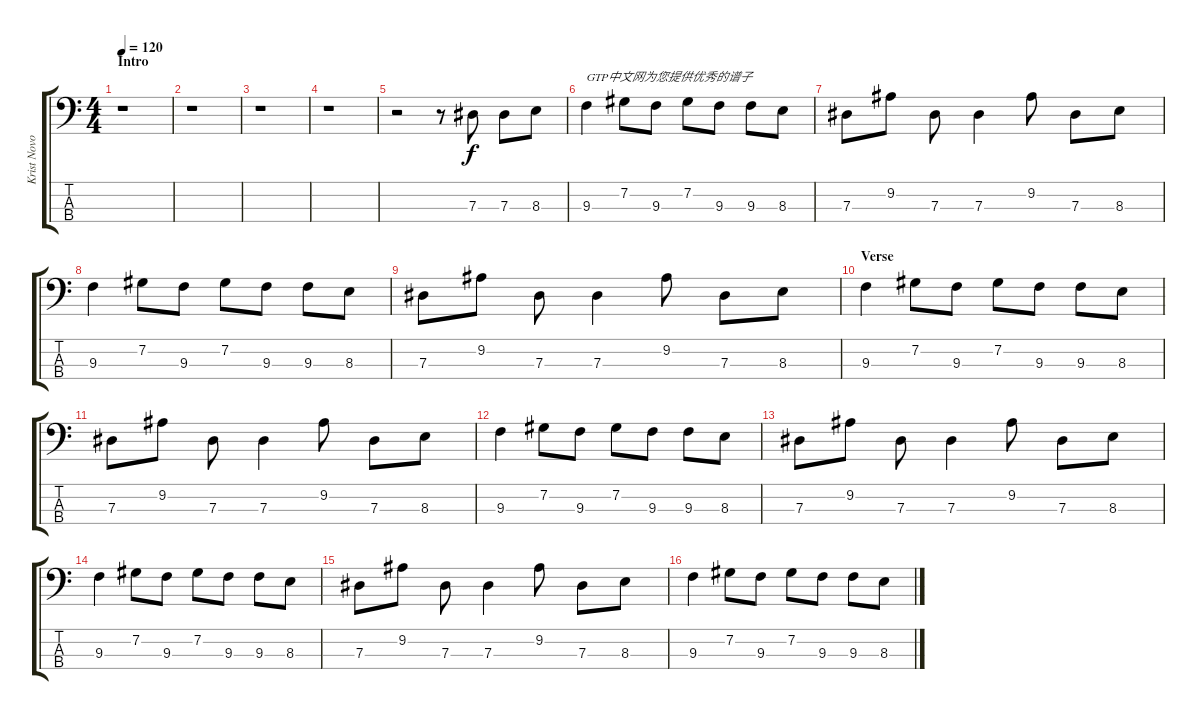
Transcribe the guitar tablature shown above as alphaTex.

\track ("Krist Novoselic" "Krist Novo") {instrument acousticbass}
\staff {score tabs}
\tuning (Gb2 Db2 Ab1 Eb1) {hide}
\ts (4 4)
\section ("" "Intro")
\tempo 120
\clef f4
\ks c
r.1{dy f instrument acousticbass} |
r.1 |
r.1 |
r.1 |
r.2 r.8 7.3.8 7.3.8 8.3.8 |
9.3.4{txt "GTP中文网为您提供优秀的谱子"} 7.2.8 9.3.8 7.2.8 9.3.8 9.3.8 8.3.8 |
7.3.8 9.2.8 7.3.8 7.3.4 9.2.8 7.3.8 8.3.8 |
9.3.4 7.2.8 9.3.8 7.2.8 9.3.8 9.3.8 8.3.8 |
7.3.8 9.2.8 7.3.8 7.3.4 9.2.8 7.3.8 8.3.8 |
\section ("" "Verse")
9.3.4 7.2.8 9.3.8 7.2.8 9.3.8 9.3.8 8.3.8 |
7.3.8 9.2.8 7.3.8 7.3.4 9.2.8 7.3.8 8.3.8 |
9.3.4 7.2.8 9.3.8 7.2.8 9.3.8 9.3.8 8.3.8 |
7.3.8 9.2.8 7.3.8 7.3.4 9.2.8 7.3.8 8.3.8 |
9.3.4 7.2.8 9.3.8 7.2.8 9.3.8 9.3.8 8.3.8 |
7.3.8 9.2.8 7.3.8 7.3.4 9.2.8 7.3.8 8.3.8 |
9.3.4 7.2.8 9.3.8 7.2.8 9.3.8 9.3.8 8.3.8
